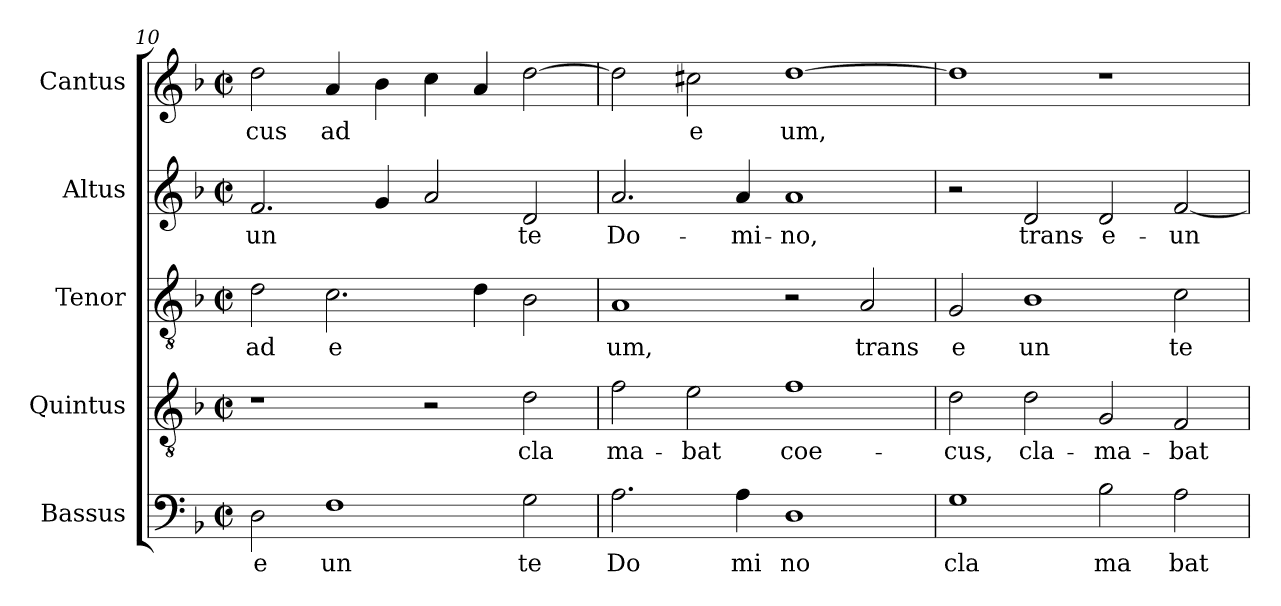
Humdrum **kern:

**kern	**text	**kern	**text	**kern	**text	**kern	**text	**kern	**text
*part5	*part5	*part4	*part4	*part3	*part3	*part2	*part2	*part1	*part1
*staff5	*staff5	*staff4	*staff4	*staff3	*staff3	*staff2	*staff2	*staff1	*staff1
*I"Bassus	*	*I"Quintus	*	*I"Tenor	*	*I"Altus	*	*I"Cantus	*
*clefF4	*	*clefGv2	*	*clefGv2	*	*clefG2	*	*clefG2	*
*k[b-]	*	*k[b-]	*	*k[b-]	*	*k[b-]	*	*k[b-]	*
*F:	*	*F:	*	*F:	*	*F:	*	*F:	*
*M2/2	*	*M2/2	*	*M2/2	*	*M2/2	*	*M2/2	*
*met(c|)	*	*met(c|)	*	*met(c|)	*	*met(c|)	*	*met(c|)	*
=10	=10	=10	=10	=10	=10	=10	=10	=10	=10
!	!LO:LY:b:cj	!	!	!	!LO:LY:b:cj	!	!LO:LY:b:cj	!	!LO:LY:b:cj
2D\	e	1r	.	2d\	ad	2.f/	-un-	2dd\	cus
!	!LO:LY:b:cj	!	!	!	!LO:LY:b:cj	!	!	!	!LO:LY:b:cj
1F	un	.	.	2.c\	e	.	.	4a/	ad
!	!	!	!	!	!	!	!LO:LY:b:cj	!	!LO:LY:b:cj
.	.	.	.	.	.	4g/	--	4b-\	.
!	!	!	!	!	!	!	!LO:LY:b:cj	!	!LO:LY:b:cj
.	.	2r	.	.	.	2a/	--	4cc\	.
!	!	!	!	!	!LO:LY:b:cj	!	!	!	!LO:LY:b:cj
.	.	.	.	4d\	.	.	.	4a/	.
!	!LO:LY:b:cj	!	!LO:LY:b:cj	!	!LO:LY:b:cj	!	!LO:LY:b:cj	!	!LO:LY:b:cj
2G\	te	2d\	cla	2B-\	.	2d/	-te	[<2dd\	.
!!LO:PB:g=z
=11	=11	=11	=11	=11	=11	=11	=11	=11	=11
!	!LO:LY:b:cj	!	!LO:LY:b:cj	!	!LO:LY:b:cj	!	!LO:LY:b:cj	!	!LO:LY:b:cj
2.A\	Do	2f\	ma-	1A	um,	2.a/	Do-	2dd\]	.
!	!	!	!LO:LY:b:cj	!	!	!	!	!	!LO:LY:b:cj
.	.	2e\	-bat	.	.	.	.	2cc#\	e
!	!LO:LY:b:cj	!	!	!	!	!	!LO:LY:b:cj	!	!
4A\	mi	.	.	.	.	4a/	-mi-	.	.
!	!LO:LY:b:cj	!	!LO:LY:b:cj	!	!	!	!LO:LY:b:cj	!	!LO:LY:b:cj
1D	no	1f	coe-	2r	.	1a	-no,	[>1dd	um,
!	!	!	!	!	!LO:LY:b:cj	!	!	!	!
.	.	.	.	2A/	trans	.	.	.	.
=12	=12	=12	=12	=12	=12	=12	=12	=12	=12
!	!LO:LY:b:cj	!	!LO:LY:b:cj	!	!LO:LY:b:cj	!	!	!	!LO:LY:b:cj
1G	cla	2d\	-cus,	2G/	e	2r	.	1dd]	.
!	!	!	!LO:LY:b:cj	!	!LO:LY:b:cj	!	!LO:LY:b:cj	!	!
.	.	2d\	cla-	1B-	un	2d/	trans-	.	.
!	!LO:LY:b:cj	!	!LO:LY:b:cj	!	!	!	!LO:LY:b:cj	!	!
2B-\	ma	2G/	-ma-	.	.	2d/	-e-	1r	.
!	!LO:LY:b:cj	!	!LO:LY:b:cj	!	!LO:LY:b:cj	!	!LO:LY:b:cj	!	!
2A\	bat	2F/	-bat	2c\	te	[<2f/	-un-	.	.
=	=	=	=	=	=	=	=	=	=
*-	*-	*-	*-	*-	*-	*-	*-	*-	*-
